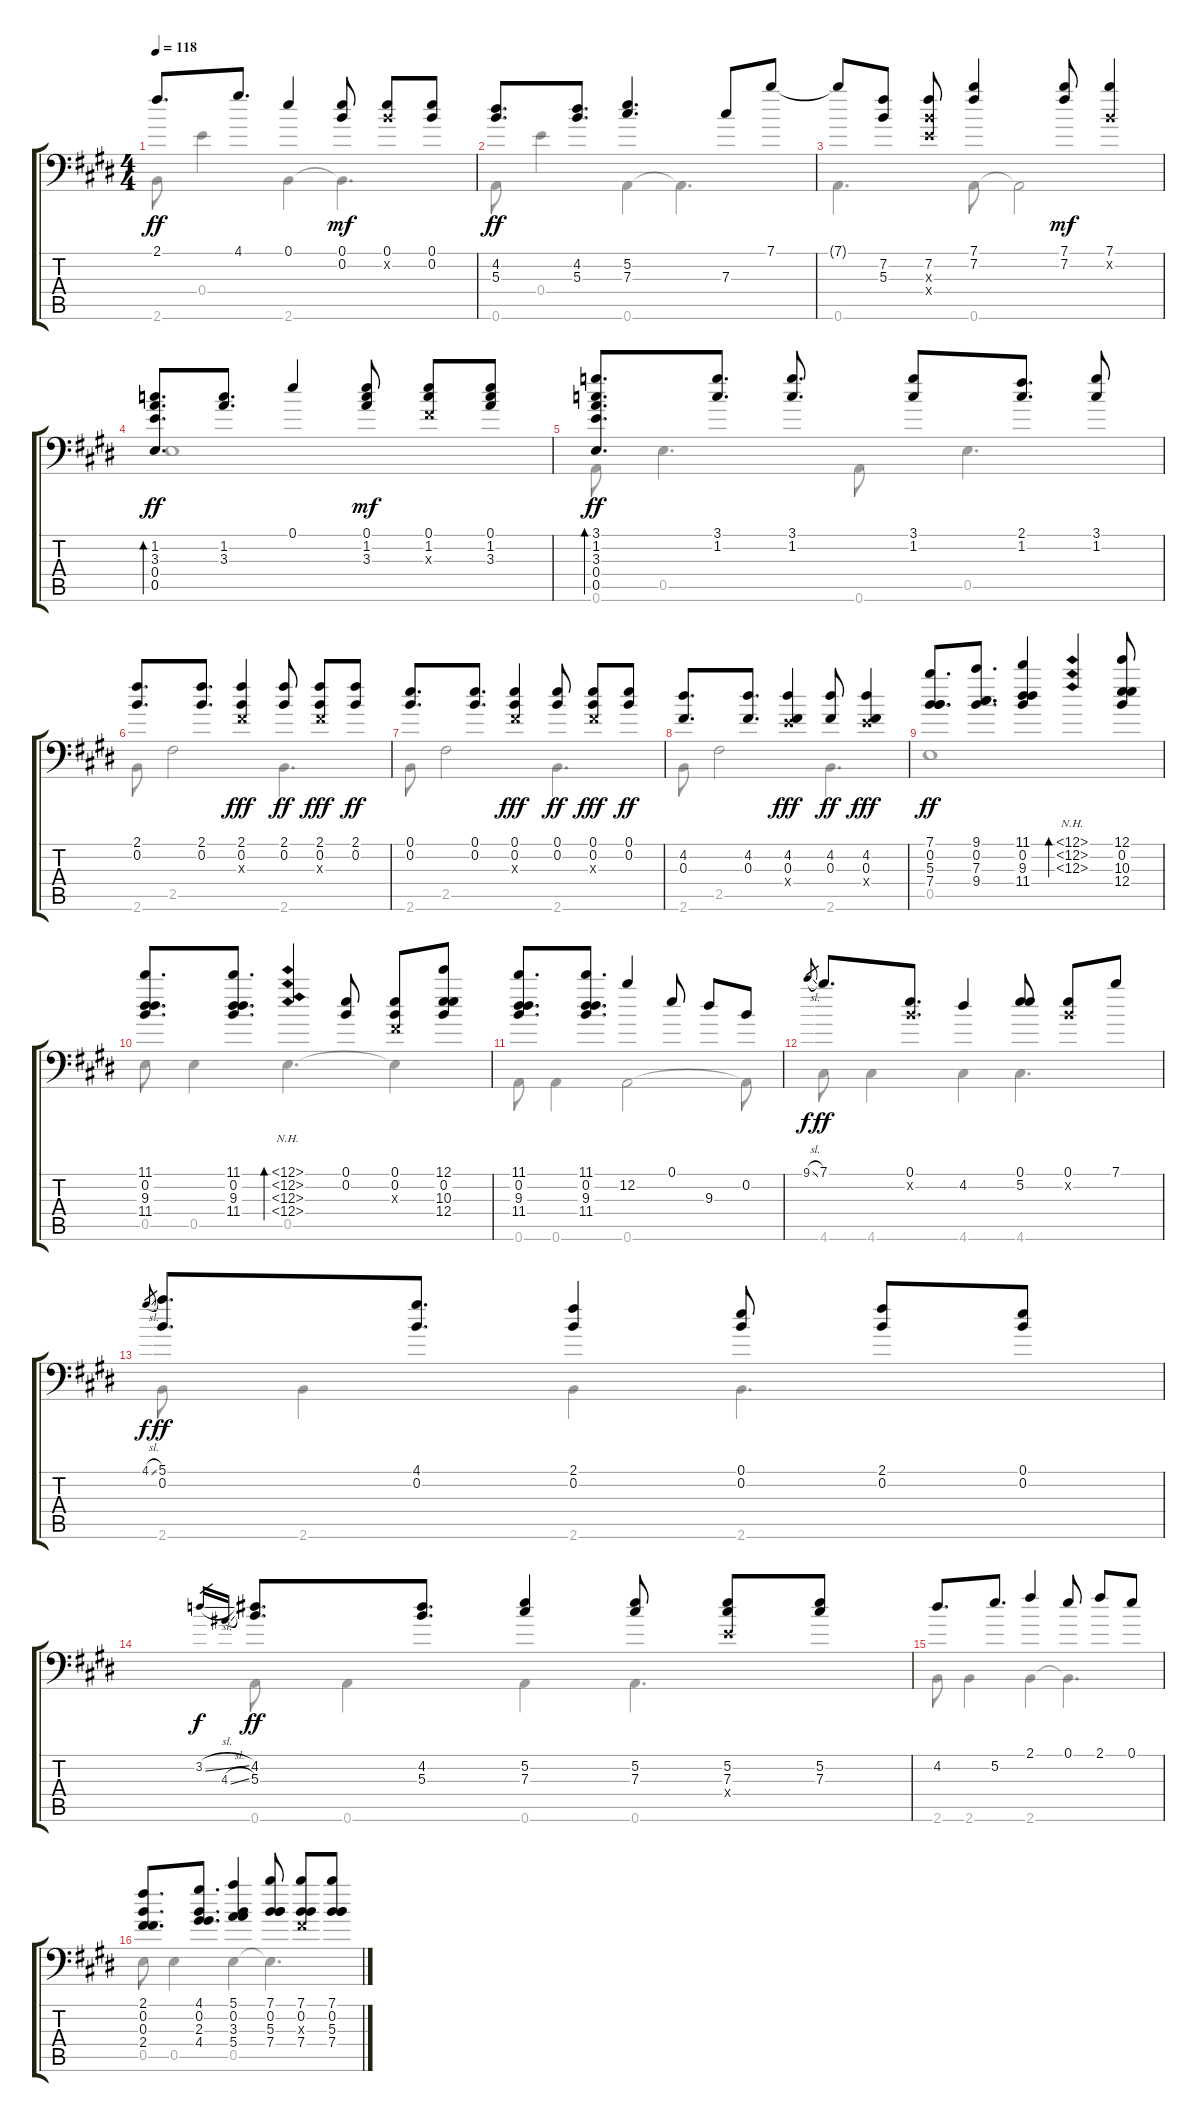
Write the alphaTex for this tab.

\track "" {instrument acousticguitarsteel}
\staff {score tabs}
\tuning (E4 B3 Gb3 E3 E2 A1) {hide}
\voice
\ts (4 4)
\tempo 118
\clef f4
\ks e
2.1.8{d dy ff} 4.1.8{d} 0.1.4 (0.1 0.2).8{dy mf} (0.1 0.2{x}).8 (0.1 0.2).8 |
(4.2 5.3).8{d dy ff} (4.2 5.3).8{d} (5.2 7.3).4{d} 7.3.8 7.1.8 |
7.1{t}.8 (7.2 5.3).8 (7.2 5.3{x} 0.4{x}).8 (7.1 7.2).4 (7.1 7.2).8{dy mf} (7.1 0.2{x}).4 |
(1.2 3.3 0.4 0.5).8{d bd 240 dy ff} (1.2 3.3).8{d} 0.1.4 (0.1 1.2 3.3).8{dy mf} (0.1 1.2 0.3{x}).8 (0.1 1.2 3.3).8 |
(3.1 1.2 3.3 0.4 0.5).8{d bd 120 dy ff} (3.1 1.2).8{d} (3.1 1.2).8{d} (3.1 1.2).8 (2.1 1.2).8{d} (3.1 1.2).8 |
(2.1 0.2).8{d} (2.1 0.2).8{d} (2.1 0.2 0.3{x}).4{dy fff} (2.1 0.2).8{dy ff} (2.1 0.2 0.3{x}).8{dy fff} (2.1 0.2).8{dy ff} |
(0.1 0.2).8{d} (0.1 0.2).8{d} (0.1 0.2 0.3{x}).4{dy fff} (0.1 0.2).8{dy ff} (0.1 0.2 0.3{x}).8{dy fff} (0.1 0.2).8{dy ff} |
(4.2 0.3).8{d} (4.2 0.3).8{d} (4.2 0.3 0.4{x}).4{dy fff} (4.2 0.3).8{dy ff} (4.2 0.3 0.4{x}).4{dy fff} |
(7.1 0.2 5.3 7.4).8{d dy ff} (9.1 0.2 7.3 9.4).8{d} (11.1 0.2 9.3 11.4).4 (12.1{nh} 12.2{nh} 12.3{nh}).4{bd 120} (12.1 0.2 10.3 12.4).8 |
(11.1 0.2 9.3 11.4).8{d} (11.1 0.2 9.3 11.4).8{d} (12.1{nh} 12.2{nh} 12.3{nh} 12.4{nh}).4{bd 120} (0.1 0.2).8 (0.1 0.2 0.3{x}).8 (12.1 0.2 10.3 12.4).8 |
(11.1 0.2 9.3 11.4).8{d} (11.1 0.2 9.3 11.4).8{d} 12.2.4 0.1.8 9.3.8 0.2.8 |
9.1{sl}.8{gr dy f} 7.1.8{d dy ff} (0.1 0.2{x}).8{d} 4.2.4 (0.1 5.2).8 (0.1 0.2{x}).8 7.1.8 |
4.1{sl}.8{gr dy f} (5.1 0.2).8{d dy ff} (4.1 0.2).8{d} (2.1 0.2).4 (0.1 0.2).8 (2.1 0.2).8 (0.1 0.2).8 |
3.2{sl}.16{gr dy f} 4.3{sl}.16{gr} (4.2 5.3).8{d dy ff} (4.2 5.3).8{d} (5.2 7.3).4 (5.2 7.3).8 (5.2 7.3 0.4{x}).8 (5.2 7.3).8 |
4.2.8{d} 5.2.8{d} 2.1.4 0.1.8 2.1.8 0.1.8 |
(2.1 0.2 0.3 2.4).8{d} (4.1 0.2 2.3 4.4).8{d} (5.1 0.2 3.3 5.4).4 (7.1 0.2 5.3 7.4).8 (7.1 0.2 0.3{x} 7.4).8 (7.1 0.2 5.3 7.4).8
\voice
\clef f4
\ottava regular
\simile none
\ks e
2.6.8{dy ff} 0.4.4 2.6.4 2.6{t}.4{d} |
0.6.8 0.4.4 0.6.4 0.6{t}.4{d} |
0.6.4{d} 0.6.8 0.6{t}.2 |
0.5.1 |
0.6.8 0.5.4{d} 0.6.8 0.5.4{d} |
2.6.8 2.5.2 2.6.4{d} |
2.6.8 2.5.2 2.6.4{d} |
2.6.8 2.5.2 2.6.4{d} |
0.5.1 |
0.5.8 0.5.4 0.5.4{d} 0.5{t}.4 |
0.6.8 0.6.4 0.6.2 0.6{t}.8 |
4.6.8 4.6.4 4.6.4 4.6.4{d} |
2.6.8 2.6.4 2.6.4 2.6.4{d} |
0.6.8 0.6.4 0.6.4 0.6.4{d} |
2.6.8 2.6.4 2.6.4 2.6{t}.4{d} |
0.5.8 0.5.4 0.5.4 0.5{t}.4{d}
